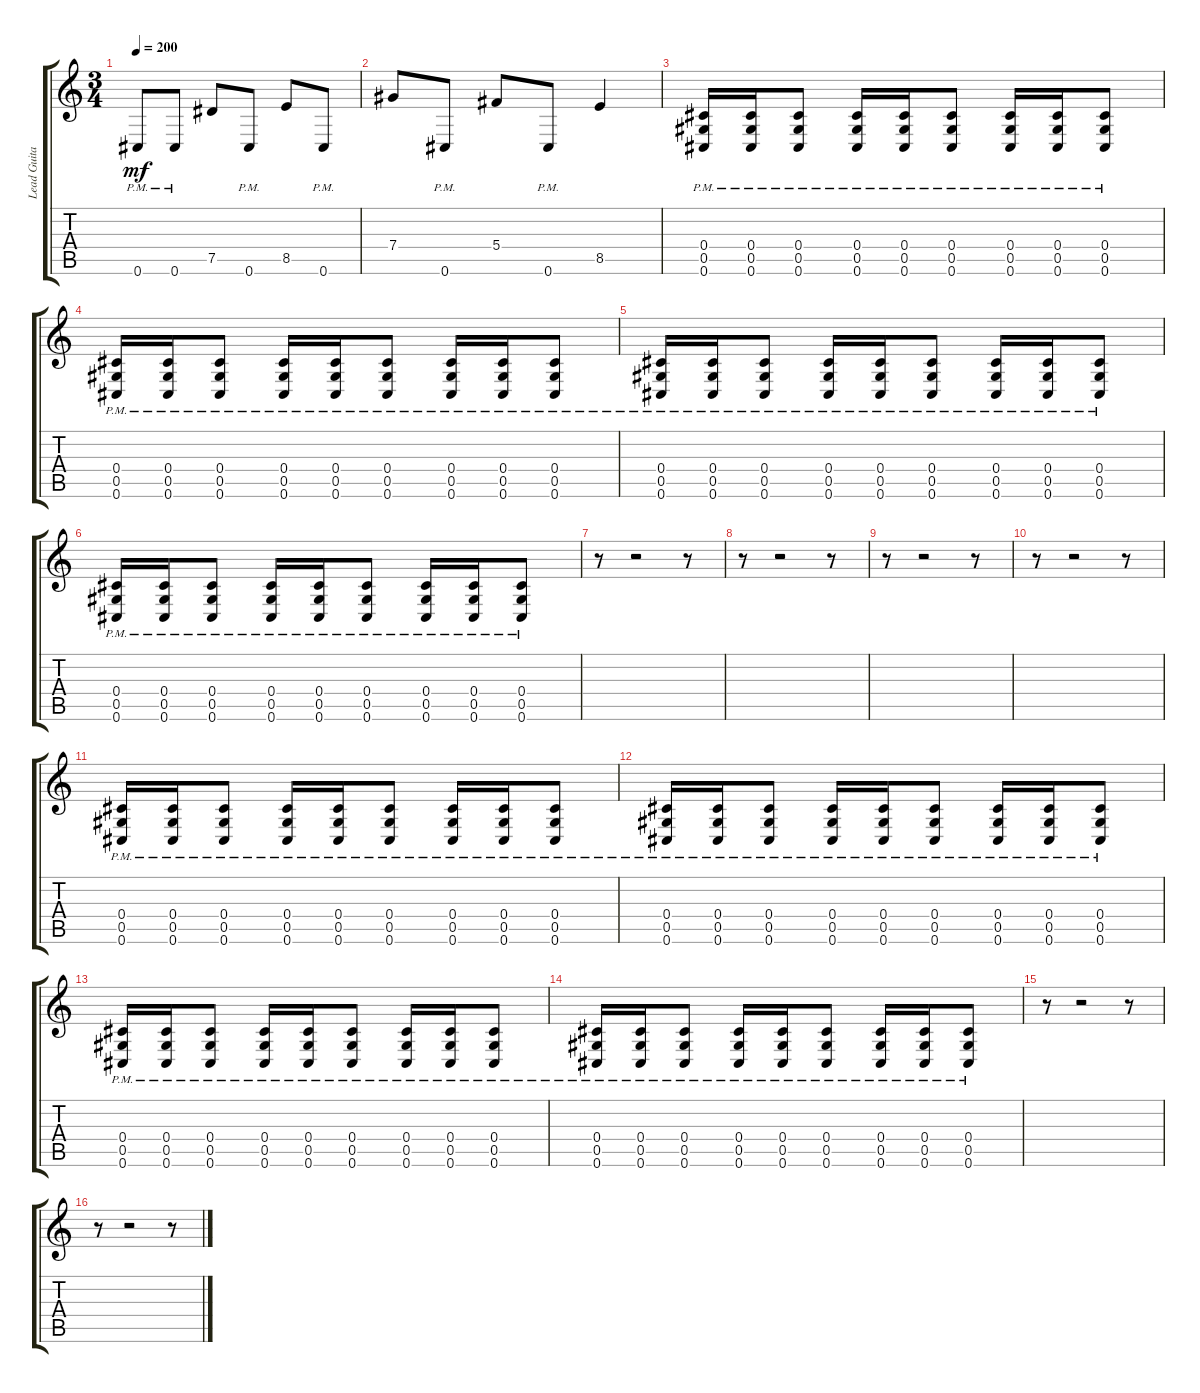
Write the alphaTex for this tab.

\track ("Lead Guitar" "Lead Guita") {instrument distortionguitar}
\staff {score tabs}
\tuning (Eb4 Bb3 Gb3 Db3 Ab2 Db2) {hide}
\ts (3 4)
\tempo 200
\clef g2
\ks c
0.6{pm}.8{dy mf} 0.6{pm}.8 7.5.8 0.6{pm}.8 8.5.8 0.6{pm}.8 |
7.4.8 0.6{pm}.8 5.4.8 0.6{pm}.8 8.5.4 |
(0.4{pm} 0.5{pm} 0.6{pm}).16 (0.4{pm} 0.5{pm} 0.6{pm}).16 (0.4{pm} 0.5{pm} 0.6{pm}).8 (0.4{pm} 0.5{pm} 0.6{pm}).16 (0.4{pm} 0.5{pm} 0.6{pm}).16 (0.4{pm} 0.5{pm} 0.6{pm}).8 (0.4{pm} 0.5{pm} 0.6{pm}).16 (0.4{pm} 0.5{pm} 0.6{pm}).16 (0.4{pm} 0.5{pm} 0.6{pm}).8 |
(0.4{pm} 0.5{pm} 0.6{pm}).16 (0.4{pm} 0.5{pm} 0.6{pm}).16 (0.4{pm} 0.5{pm} 0.6{pm}).8 (0.4{pm} 0.5{pm} 0.6{pm}).16 (0.4{pm} 0.5{pm} 0.6{pm}).16 (0.4{pm} 0.5{pm} 0.6{pm}).8 (0.4{pm} 0.5{pm} 0.6{pm}).16 (0.4{pm} 0.5{pm} 0.6{pm}).16 (0.4{pm} 0.5{pm} 0.6{pm}).8 |
(0.4{pm} 0.5{pm} 0.6{pm}).16 (0.4{pm} 0.5{pm} 0.6{pm}).16 (0.4{pm} 0.5{pm} 0.6{pm}).8 (0.4{pm} 0.5{pm} 0.6{pm}).16 (0.4{pm} 0.5{pm} 0.6{pm}).16 (0.4{pm} 0.5{pm} 0.6{pm}).8 (0.4{pm} 0.5{pm} 0.6{pm}).16 (0.4{pm} 0.5{pm} 0.6{pm}).16 (0.4{pm} 0.5{pm} 0.6{pm}).8 |
(0.4{pm} 0.5{pm} 0.6{pm}).16 (0.4{pm} 0.5{pm} 0.6{pm}).16 (0.4{pm} 0.5{pm} 0.6{pm}).8 (0.4{pm} 0.5{pm} 0.6{pm}).16 (0.4{pm} 0.5{pm} 0.6{pm}).16 (0.4{pm} 0.5{pm} 0.6{pm}).8 (0.4{pm} 0.5{pm} 0.6{pm}).16 (0.4{pm} 0.5{pm} 0.6{pm}).16 (0.4{pm} 0.5{pm} 0.6{pm}).8 |
r.8 r.2 r.8 |
r.8 r.2 r.8 |
r.8 r.2 r.8 |
r.8 r.2 r.8 |
(0.4{pm} 0.5{pm} 0.6{pm}).16 (0.4{pm} 0.5{pm} 0.6{pm}).16 (0.4{pm} 0.5{pm} 0.6{pm}).8 (0.4{pm} 0.5{pm} 0.6{pm}).16 (0.4{pm} 0.5{pm} 0.6{pm}).16 (0.4{pm} 0.5{pm} 0.6{pm}).8 (0.4{pm} 0.5{pm} 0.6{pm}).16 (0.4{pm} 0.5{pm} 0.6{pm}).16 (0.4{pm} 0.5{pm} 0.6{pm}).8 |
(0.4{pm} 0.5{pm} 0.6{pm}).16 (0.4{pm} 0.5{pm} 0.6{pm}).16 (0.4{pm} 0.5{pm} 0.6{pm}).8 (0.4{pm} 0.5{pm} 0.6{pm}).16 (0.4{pm} 0.5{pm} 0.6{pm}).16 (0.4{pm} 0.5{pm} 0.6{pm}).8 (0.4{pm} 0.5{pm} 0.6{pm}).16 (0.4{pm} 0.5{pm} 0.6{pm}).16 (0.4{pm} 0.5{pm} 0.6{pm}).8 |
(0.4{pm} 0.5{pm} 0.6{pm}).16 (0.4{pm} 0.5{pm} 0.6{pm}).16 (0.4{pm} 0.5{pm} 0.6{pm}).8 (0.4{pm} 0.5{pm} 0.6{pm}).16 (0.4{pm} 0.5{pm} 0.6{pm}).16 (0.4{pm} 0.5{pm} 0.6{pm}).8 (0.4{pm} 0.5{pm} 0.6{pm}).16 (0.4{pm} 0.5{pm} 0.6{pm}).16 (0.4{pm} 0.5{pm} 0.6{pm}).8 |
(0.4{pm} 0.5{pm} 0.6{pm}).16 (0.4{pm} 0.5{pm} 0.6{pm}).16 (0.4{pm} 0.5{pm} 0.6{pm}).8 (0.4{pm} 0.5{pm} 0.6{pm}).16 (0.4{pm} 0.5{pm} 0.6{pm}).16 (0.4{pm} 0.5{pm} 0.6{pm}).8 (0.4{pm} 0.5{pm} 0.6{pm}).16 (0.4{pm} 0.5{pm} 0.6{pm}).16 (0.4{pm} 0.5{pm} 0.6{pm}).8 |
r.8 r.2 r.8 |
r.8 r.2 r.8
